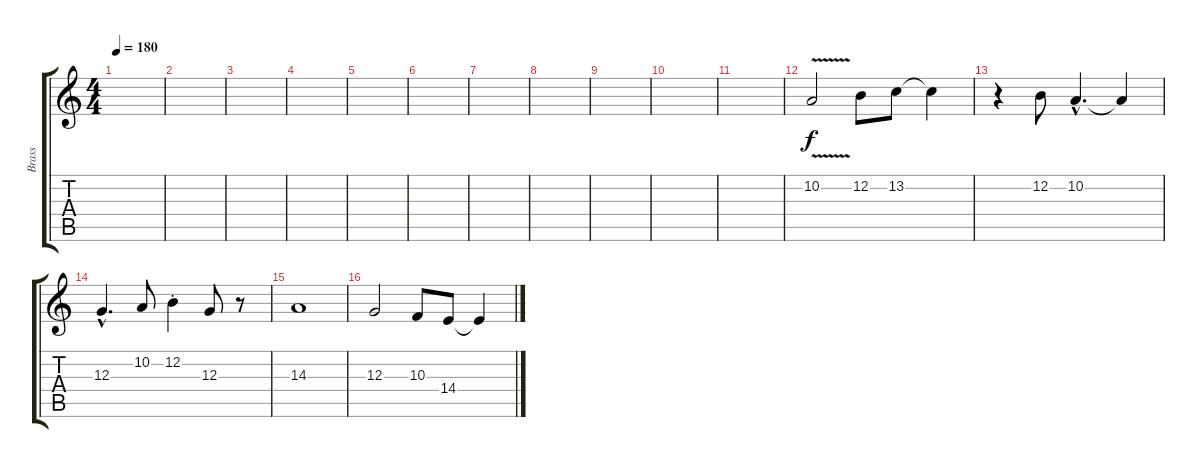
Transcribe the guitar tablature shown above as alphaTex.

\track ("Brass" "Brass") {instrument brasssection}
\staff {score tabs}
\tuning (E4 B3 G3 D3 A2 E2) {hide}
\ts (4 4)
\tempo 180
\clef g2
\ks c
|
|
|
|
|
|
|
|
|
|
|
10.2{v}.2{volume 12 instrument brasssection} 12.2.8 13.2.8 13.2{t}.4 |
r.4 12.2.8 10.2{hac}.4{d} 10.2{t}.4 |
12.3{hac}.4{d} 10.2.8 12.2{st}.4 12.3.8 r.8 |
14.3.1 |
12.3.2 10.3.8 14.4.8 14.4{t}.4
